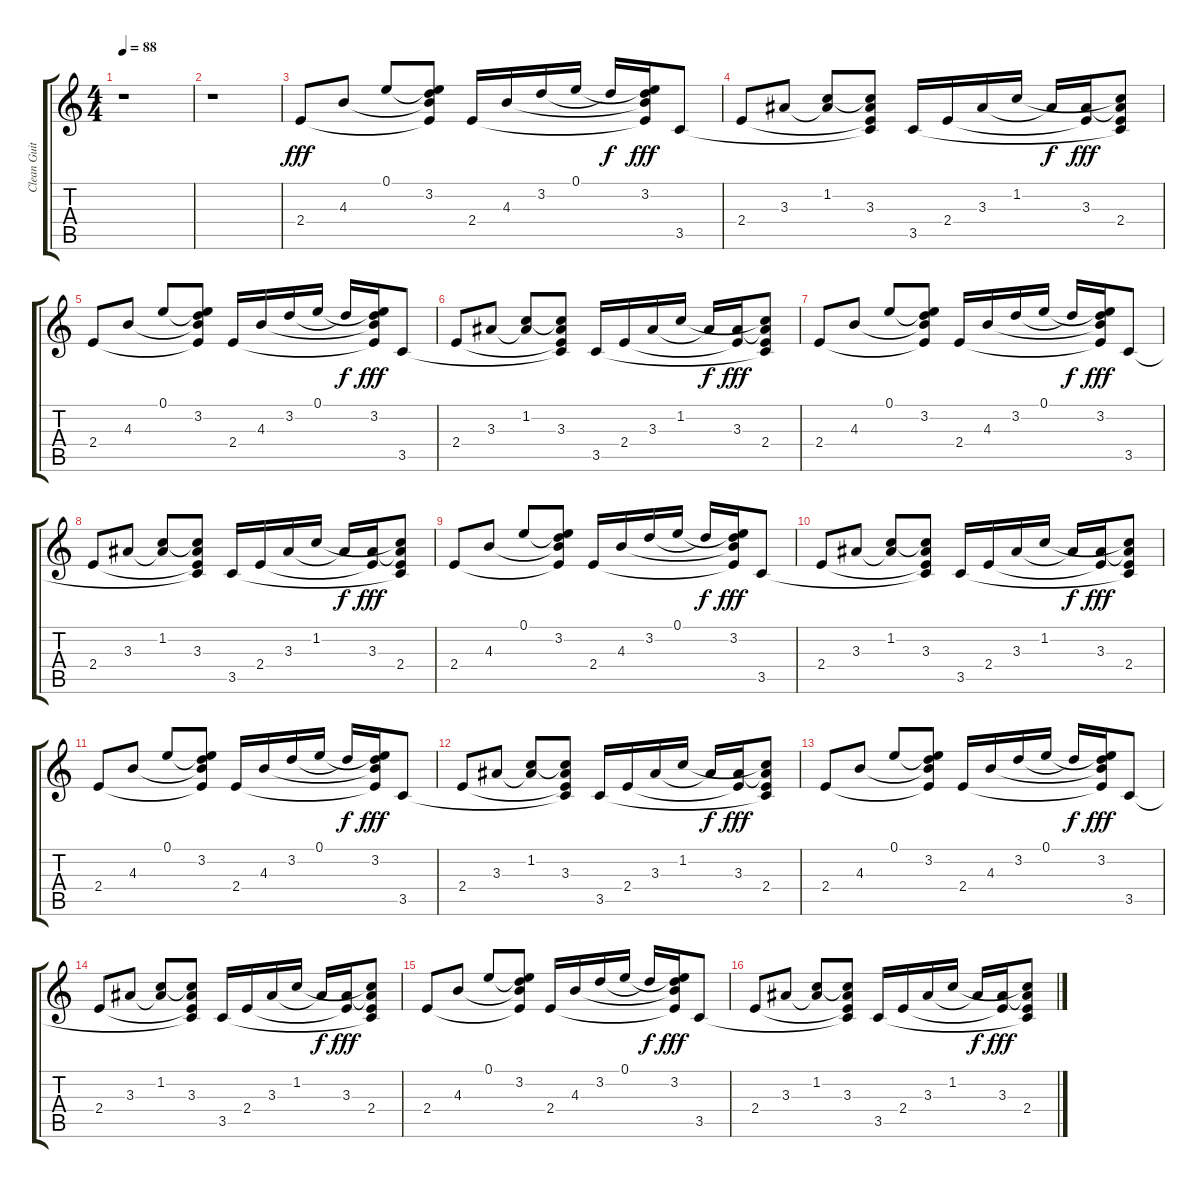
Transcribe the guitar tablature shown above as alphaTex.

\track ("Clean Guitar" "Clean Guit") {instrument electricguitarclean}
\staff {score tabs}
\tuning (E4 B3 G3 D3 A2 E2) {hide}
\ts (4 4)
\tempo 88
\clef g2
\ks c
r.1{dy fff instrument electricguitarclean} |
r.1 |
2.4.8 4.3.8 0.1.8 (0.1{t} 3.2 4.3{t} 2.4{t}).8 2.4.16 4.3.16 3.2.16 0.1.16 3.2{t}.16{dy f} (0.1{t} 3.2 4.3{t} 2.4{t}).16{dy fff} 3.5.8 |
2.4.8 3.3.8 (1.2 3.3{t}).8 (1.2{t} 3.3 2.4{t} 3.5{t}).8 3.5.16 2.4.16 3.3.16 1.2.16 3.3{t}.16{dy f} (3.3 2.4{t}).16{dy fff} (1.2{t} 3.3{t} 2.4 3.5{t}).8 |
2.4.8 4.3.8 0.1.8 (0.1{t} 3.2 4.3{t} 2.4{t}).8 2.4.16 4.3.16 3.2.16 0.1.16 3.2{t}.16{dy f} (0.1{t} 3.2 4.3{t} 2.4{t}).16{dy fff} 3.5.8 |
2.4.8 3.3.8 (1.2 3.3{t}).8 (1.2{t} 3.3 2.4{t} 3.5{t}).8 3.5.16 2.4.16 3.3.16 1.2.16 3.3{t}.16{dy f} (3.3 2.4{t}).16{dy fff} (1.2{t} 3.3{t} 2.4 3.5{t}).8 |
2.4.8 4.3.8 0.1.8 (0.1{t} 3.2 4.3{t} 2.4{t}).8 2.4.16 4.3.16 3.2.16 0.1.16 3.2{t}.16{dy f} (0.1{t} 3.2 4.3{t} 2.4{t}).16{dy fff} 3.5.8 |
2.4.8 3.3.8 (1.2 3.3{t}).8 (1.2{t} 3.3 2.4{t} 3.5{t}).8 3.5.16 2.4.16 3.3.16 1.2.16 3.3{t}.16{dy f} (3.3 2.4{t}).16{dy fff} (1.2{t} 3.3{t} 2.4 3.5{t}).8 |
2.4.8 4.3.8 0.1.8 (0.1{t} 3.2 4.3{t} 2.4{t}).8 2.4.16 4.3.16 3.2.16 0.1.16 3.2{t}.16{dy f} (0.1{t} 3.2 4.3{t} 2.4{t}).16{dy fff} 3.5.8 |
2.4.8 3.3.8 (1.2 3.3{t}).8 (1.2{t} 3.3 2.4{t} 3.5{t}).8 3.5.16 2.4.16 3.3.16 1.2.16 3.3{t}.16{dy f} (3.3 2.4{t}).16{dy fff} (1.2{t} 3.3{t} 2.4 3.5{t}).8 |
2.4.8 4.3.8 0.1.8 (0.1{t} 3.2 4.3{t} 2.4{t}).8 2.4.16 4.3.16 3.2.16 0.1.16 3.2{t}.16{dy f} (0.1{t} 3.2 4.3{t} 2.4{t}).16{dy fff} 3.5.8 |
2.4.8 3.3.8 (1.2 3.3{t}).8 (1.2{t} 3.3 2.4{t} 3.5{t}).8 3.5.16 2.4.16 3.3.16 1.2.16 3.3{t}.16{dy f} (3.3 2.4{t}).16{dy fff} (1.2{t} 3.3{t} 2.4 3.5{t}).8 |
2.4.8 4.3.8 0.1.8 (0.1{t} 3.2 4.3{t} 2.4{t}).8 2.4.16 4.3.16 3.2.16 0.1.16 3.2{t}.16{dy f} (0.1{t} 3.2 4.3{t} 2.4{t}).16{dy fff} 3.5.8 |
2.4.8 3.3.8 (1.2 3.3{t}).8 (1.2{t} 3.3 2.4{t} 3.5{t}).8 3.5.16 2.4.16 3.3.16 1.2.16 3.3{t}.16{dy f} (3.3 2.4{t}).16{dy fff} (1.2{t} 3.3{t} 2.4 3.5{t}).8 |
2.4.8 4.3.8 0.1.8 (0.1{t} 3.2 4.3{t} 2.4{t}).8 2.4.16 4.3.16 3.2.16 0.1.16 3.2{t}.16{dy f} (0.1{t} 3.2 4.3{t} 2.4{t}).16{dy fff} 3.5.8 |
2.4.8 3.3.8 (1.2 3.3{t}).8 (1.2{t} 3.3 2.4{t} 3.5{t}).8 3.5.16 2.4.16 3.3.16 1.2.16 3.3{t}.16{dy f} (3.3 2.4{t}).16{dy fff} (1.2{t} 3.3{t} 2.4 3.5{t}).8
